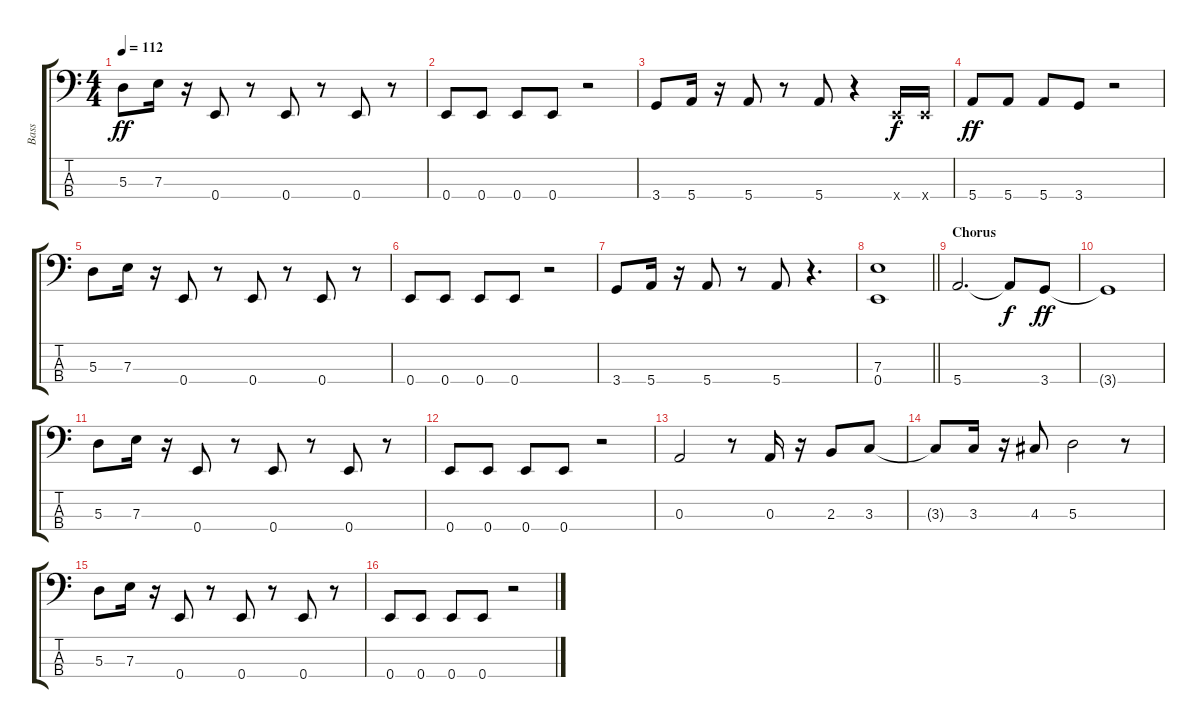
\track ("Bass" "Bass") {instrument electricbassfinger}
\staff {score tabs}
\tuning (G2 D2 A1 E1) {hide}
\ts (4 4)
\tempo 112
\clef f4
\ks c
5.3.8{dy ff} 7.3.16 r.16 0.4.8 r.8 0.4.8 r.8 0.4.8 r.8 |
0.4.8 0.4.8 0.4.8 0.4.8 r.2 |
3.4.8 5.4.16 r.16 5.4.8 r.8 5.4.8 r.4 0.4{x}.16{dy f} 0.4{x}.16 |
5.4.8{dy ff} 5.4.8 5.4.8 3.4.8 r.2 |
5.3.8 7.3.16 r.16 0.4.8 r.8 0.4.8 r.8 0.4.8 r.8 |
0.4.8 0.4.8 0.4.8 0.4.8 r.2 |
3.4.8 5.4.16 r.16 5.4.8 r.8 5.4.8 r.4{d} |
\barLineRight lightlight
(7.3 0.4).1 |
\section ("" "Chorus")
5.4.2{d} 5.4{t}.8{dy f} 3.4.8{dy ff} |
3.4{t}.1 |
5.3.8 7.3.16 r.16 0.4.8 r.8 0.4.8 r.8 0.4.8 r.8 |
0.4.8 0.4.8 0.4.8 0.4.8 r.2 |
0.3.2 r.8 0.3.16 r.16 2.3.8 3.3.8 |
3.3{t}.8 3.3.16 r.16 4.3.8 5.3.2 r.8 |
5.3.8 7.3.16 r.16 0.4.8 r.8 0.4.8 r.8 0.4.8 r.8 |
0.4.8 0.4.8 0.4.8 0.4.8 r.2
